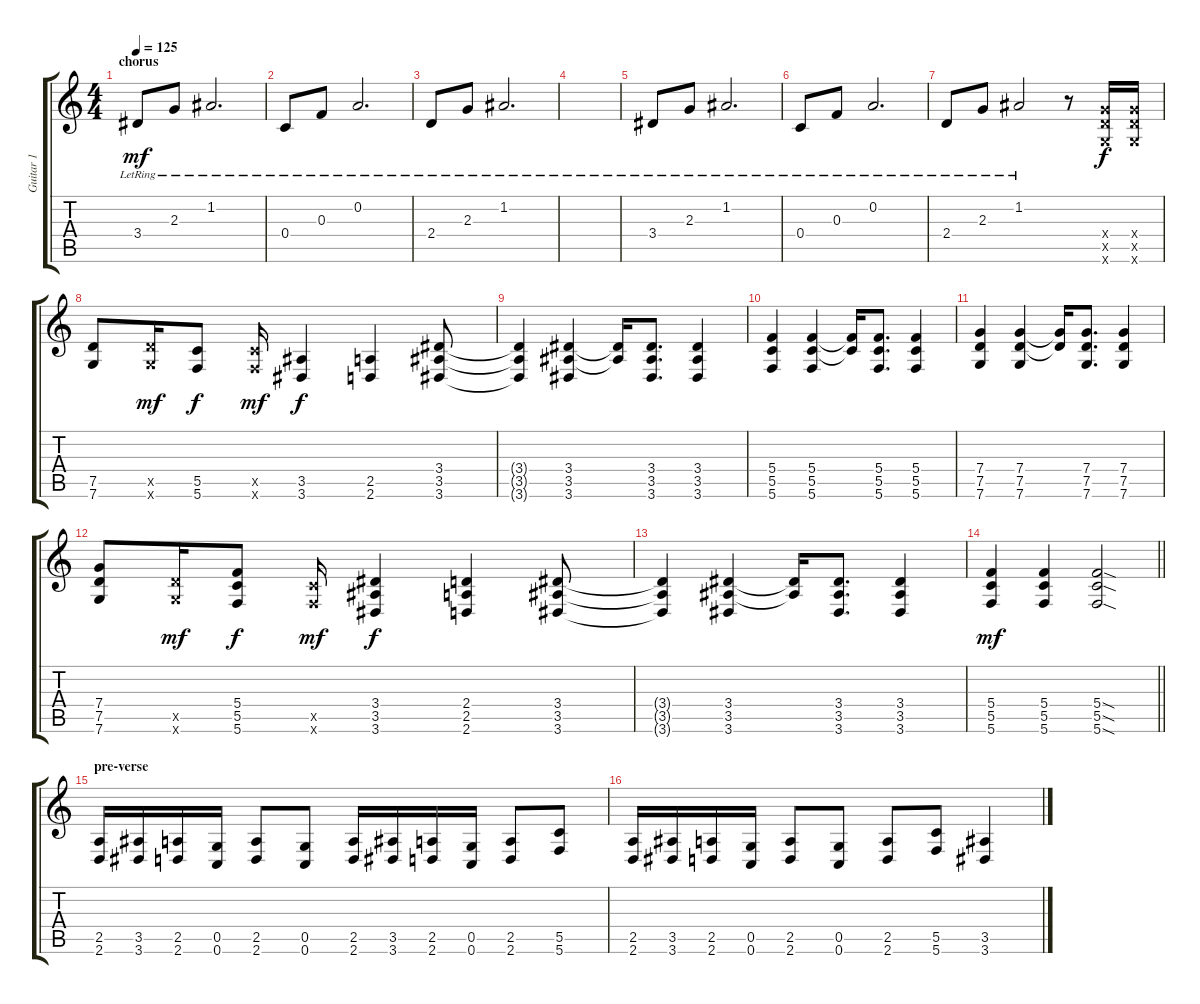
\track ("Guitar 1" "Guitar 1") {instrument distortionguitar}
\staff {score tabs}
\tuning (D4 A3 F3 C3 G2 C2) {hide}
\ts (4 4)
\section ("" "chorus")
\tempo 125
\clef g2
\ks c
3.4{lr}.8{dy mf volume 16 instrument acousticguitarsteel} 2.3{lr}.8 1.2{lr}.2{d} |
0.4{lr}.8 0.3{lr}.8 0.2{lr}.2{d} |
2.4{lr}.8 2.3{lr}.8 1.2{lr}.2{d} |
|
3.4{lr}.8 2.3{lr}.8 1.2{lr}.2{d} |
0.4{lr}.8 0.3{lr}.8 0.2{lr}.2{d} |
2.4{lr}.8 2.3{lr}.8 1.2{lr}.2 r.8 (7.4{x} 7.5{x} 7.6{x}).16{dy f volume 12 instrument distortionguitar} (7.4{x} 7.5{x} 7.6{x}).16 |
(7.5 7.6).8 (7.5{x} 7.6{x}).16{dy mf} (5.5 5.6).8{dy f} (5.5{x} 5.6{x}).16{dy mf} (3.5 3.6).4{dy f} (2.5 2.6).4 (3.4 3.5 3.6).8 |
(3.4{t} 3.5{t} 3.6{t}).4 (3.4 3.5 3.6).4 (3.4{t} 3.5{t}).16 (3.4 3.5 3.6).8{d} (3.4 3.5 3.6).4 |
(5.4 5.5 5.6).4 (5.4 5.5 5.6).4 (5.4{t} 5.5{t}).16 (5.4 5.5 5.6).8{d} (5.4 5.5 5.6).4 |
(7.4 7.5 7.6).4 (7.4 7.5 7.6).4 (7.4{t} 7.5{t}).16 (7.4 7.5 7.6).8{d} (7.4 7.5 7.6).4 |
(7.4 7.5 7.6).8 (7.5{x} 7.6{x}).16{dy mf} (5.4 5.5 5.6).8{dy f} (5.5{x} 5.6{x}).16{dy mf} (3.4 3.5 3.6).4{dy f} (2.4 2.5 2.6).4 (3.4 3.5 3.6).8 |
(3.4{t} 3.5{t} 3.6{t}).4 (3.4 3.5 3.6).4 (3.4{t} 3.5{t}).16 (3.4 3.5 3.6).8{d} (3.4 3.5 3.6).4 |
\barLineRight lightlight
(5.4 5.5 5.6).4{dy mf} (5.4 5.5 5.6).4 (5.4{sod} 5.5{sod} 5.6{sod}).2 |
\section ("" "pre-verse")
(2.5 2.6).16 (3.5 3.6).16 (2.5 2.6).16 (0.5 0.6).16 (2.5 2.6).8 (0.5 0.6).8 (2.5 2.6).16 (3.5 3.6).16 (2.5 2.6).16 (0.5 0.6).16 (2.5 2.6).8 (5.5 5.6).8 |
(2.5 2.6).16 (3.5 3.6).16 (2.5 2.6).16 (0.5 0.6).16 (2.5 2.6).8 (0.5 0.6).8 (2.5 2.6).8 (5.5 5.6).8 (3.5 3.6).4
